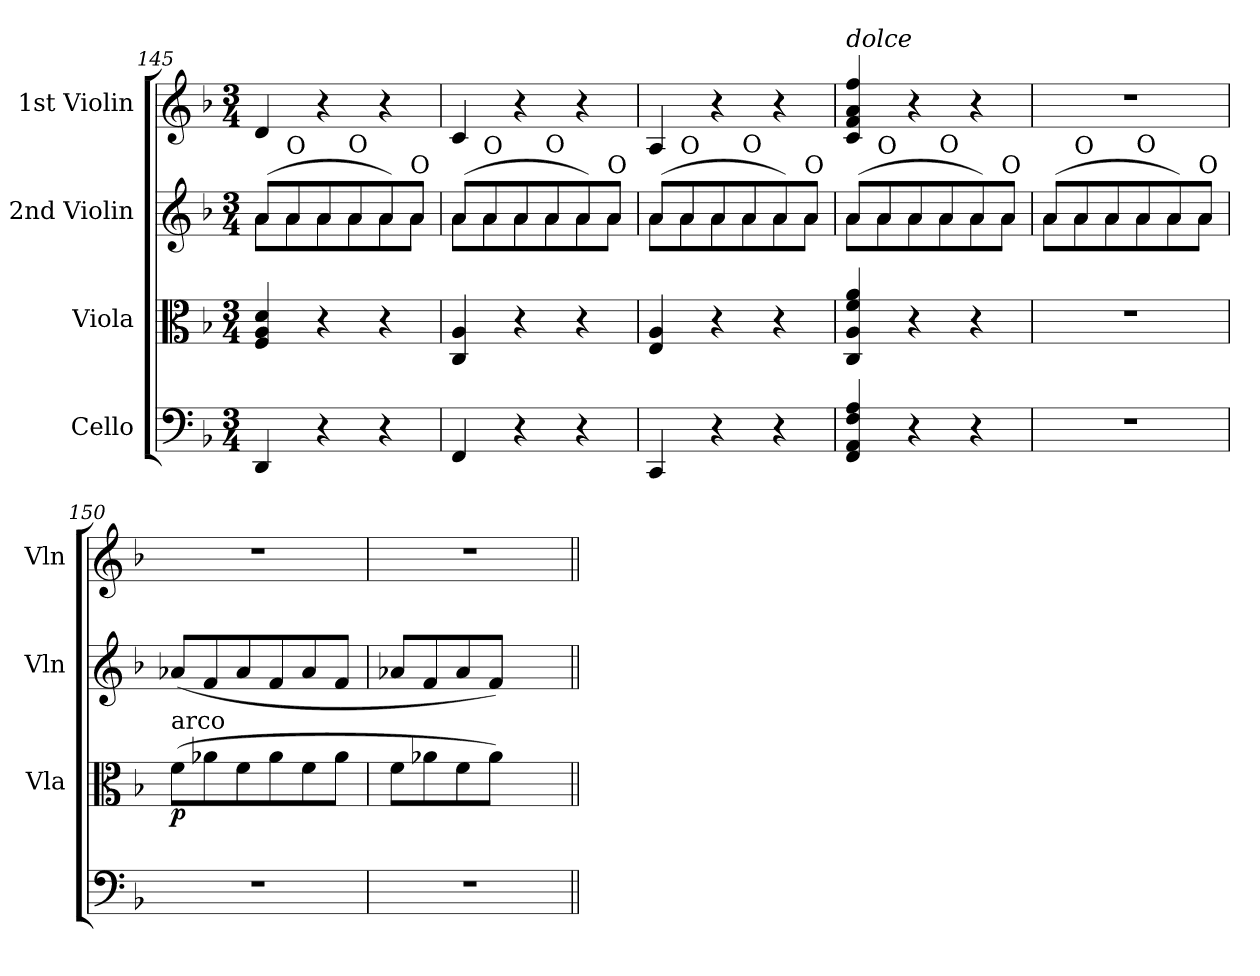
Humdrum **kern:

**kern	**kern	**dynam	**kern	**kern
*part4	*part3	*part3	*part2	*part1
*staff4	*staff3	*staff3	*staff2	*staff1
*I"Cello	*I"Viola	*	*I"2nd Violin	*I"1st Violin
*	*I'Vla	*	*I'Vln	*I'Vln
*clefF4	*clefC3	*	*clefG2	*clefG2
*k[b-]	*k[b-]	*	*k[b-]	*k[b-]
*F:	*F:	*	*F:	*F:
*M3/4	*M3/4	*	*M3/4	*M3/4
=145	=145	=145	=145	=145
*	*	*	*^	*
4DD/	4F/ 4A/ 4d/	.	(8a/L	8a\L	4d/
!	!	!	!LO:TX:a:t=O	!	!
.	.	.	8a/	8a\	.
4r	4r	.	8a/	8a\	4r
!	!	!	!LO:TX:a:t=O	!	!
.	.	.	8a/	8a\	.
4r	4r	.	8a/)	8a\	4r
!	!	!	!LO:TX:a:t=O	!	!
.	.	.	8a/J	8a\J	.
=146	=146	=146	=146	=146	=146
4FF/	4C/ 4A/	.	(8a/L	8a\L	4c/
!	!	!	!LO:TX:a:t=O	!	!
.	.	.	8a/	8a\	.
4r	4r	.	8a/	8a\	4r
!	!	!	!LO:TX:a:t=O	!	!
.	.	.	8a/	8a\	.
4r	4r	.	8a/)	8a\	4r
!	!	!	!LO:TX:a:t=O	!	!
.	.	.	8a/J	8a\J	.
=147	=147	=147	=147	=147	=147
4CC/	4E/ 4A/	.	(8a/L	8a\L	4A/
!	!	!	!LO:TX:a:t=O	!	!
.	.	.	8a/	8a\	.
4r	4r	.	8a/	8a\	4r
!	!	!	!LO:TX:a:t=O	!	!
.	.	.	8a/	8a\	.
4r	4r	.	8a/)	8a\	4r
!	!	!	!LO:TX:a:t=O	!	!
.	.	.	8a/J	8a\J	.
=148	=148	=148	=148	=148	=148
!	!	!	!	!	!LO:TX:a:i:t=dolce
4FF/ 4AA/ 4F/ 4A/	4C/ 4A/ 4f/ 4a/	.	(8a/L	8a\L	4c/ 4f/ 4a/ 4ff/
!	!	!	!LO:TX:a:t=O	!	!
.	.	.	8a/	8a\	.
4r	4r	.	8a/	8a\	4r
!	!	!	!LO:TX:a:t=O	!	!
.	.	.	8a/	8a\	.
4r	4r	.	8a/)	8a\	4r
!	!	!	!LO:TX:a:t=O	!	!
.	.	.	8a/J	8a\J	.
=149	=149	=149	=149	=149	=149
2.r	2.r	.	(8a/L	8a\L	2.r
!	!	!	!LO:TX:a:t=O	!	!
.	.	.	8a/	8a\	.
.	.	.	8a/	8a\	.
!	!	!	!LO:TX:a:t=O	!	!
.	.	.	8a/	8a\	.
.	.	.	8a/)	8a\	.
!	!	!	!LO:TX:a:t=O	!	!
.	.	.	8a/J	8a\J	.
=150	=150	=150	=150	=150	=150
!	!LO:TX:a:t=arco	!	!	!	!
!	!	!LO:DY:b	!	!	!
*	*	*	*v	*v	*
2.r	(8f\L	p	(8a-X/L	2.r
.	8a-X\	.	8f/	.
.	8f\	.	8a-/	.
.	8a-\	.	8f/	.
.	8f\	.	8a-/	.
.	8a-\J	.	8f/J	.
=151	=151	=151	=151	=151
2.r	8f\L	.	8a-X/L	2.r
.	8a-X\	.	8f/	.
.	8f\	.	8a-/	.
.	8a-\J)	.	8f/J)	.
.	4ryy	.	4ryy	.
=||	=||	=||	=||	=||
*-	*-	*-	*-	*-
